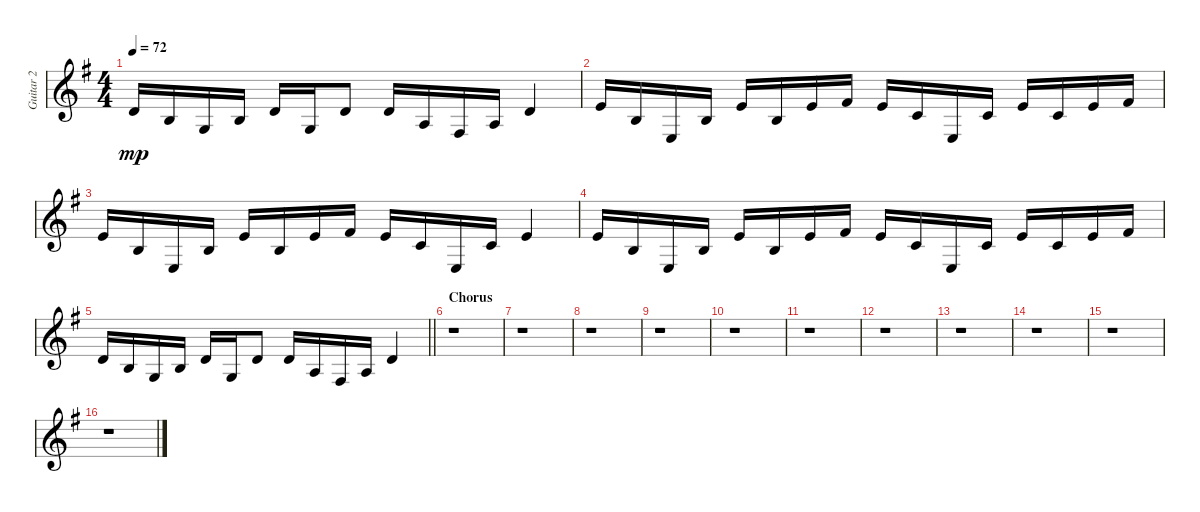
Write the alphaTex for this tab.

\track ("Guitar 2" "Guitar 2") {instrument acousticguitarsteel}
\staff {score}
\tuning (E4 B3 G3 D3 A2 E2) {hide}
\ts (4 4)
\tempo 72
\clef g2
\ks eminor
0.4.16{dy mp} 2.5.16 3.6.16 2.5.16 0.4.16 3.6.16 0.4.8 0.4.16 0.5.16 2.6.16 0.5.16 0.4.4 |
2.4.16 2.5.16 0.6.16 2.5.16 2.4.16 2.5.16 2.4.16 4.4.16 2.4.16 3.5.16 0.6.16 3.5.16 2.4.16 3.5.16 2.4.16 4.4.16 |
2.4.16 2.5.16 0.6.16 2.5.16 2.4.16 2.5.16 2.4.16 4.4.16 2.4.16 3.5.16 0.6.16 3.5.16 2.4.4 |
2.4.16 2.5.16 0.6.16 2.5.16 2.4.16 2.5.16 2.4.16 4.4.16 2.4.16 3.5.16 0.6.16 3.5.16 2.4.16 3.5.16 2.4.16 4.4.16 |
\barLineRight lightlight
0.4.16 2.5.16 3.6.16 2.5.16 0.4.16 3.6.16 0.4.8 0.4.16 0.5.16 2.6.16 0.5.16 0.4.4 |
\section ("" "Chorus")
r.1 |
r.1 |
r.1 |
r.1 |
r.1 |
r.1 |
r.1 |
r.1 |
r.1 |
r.1 |
r.1
